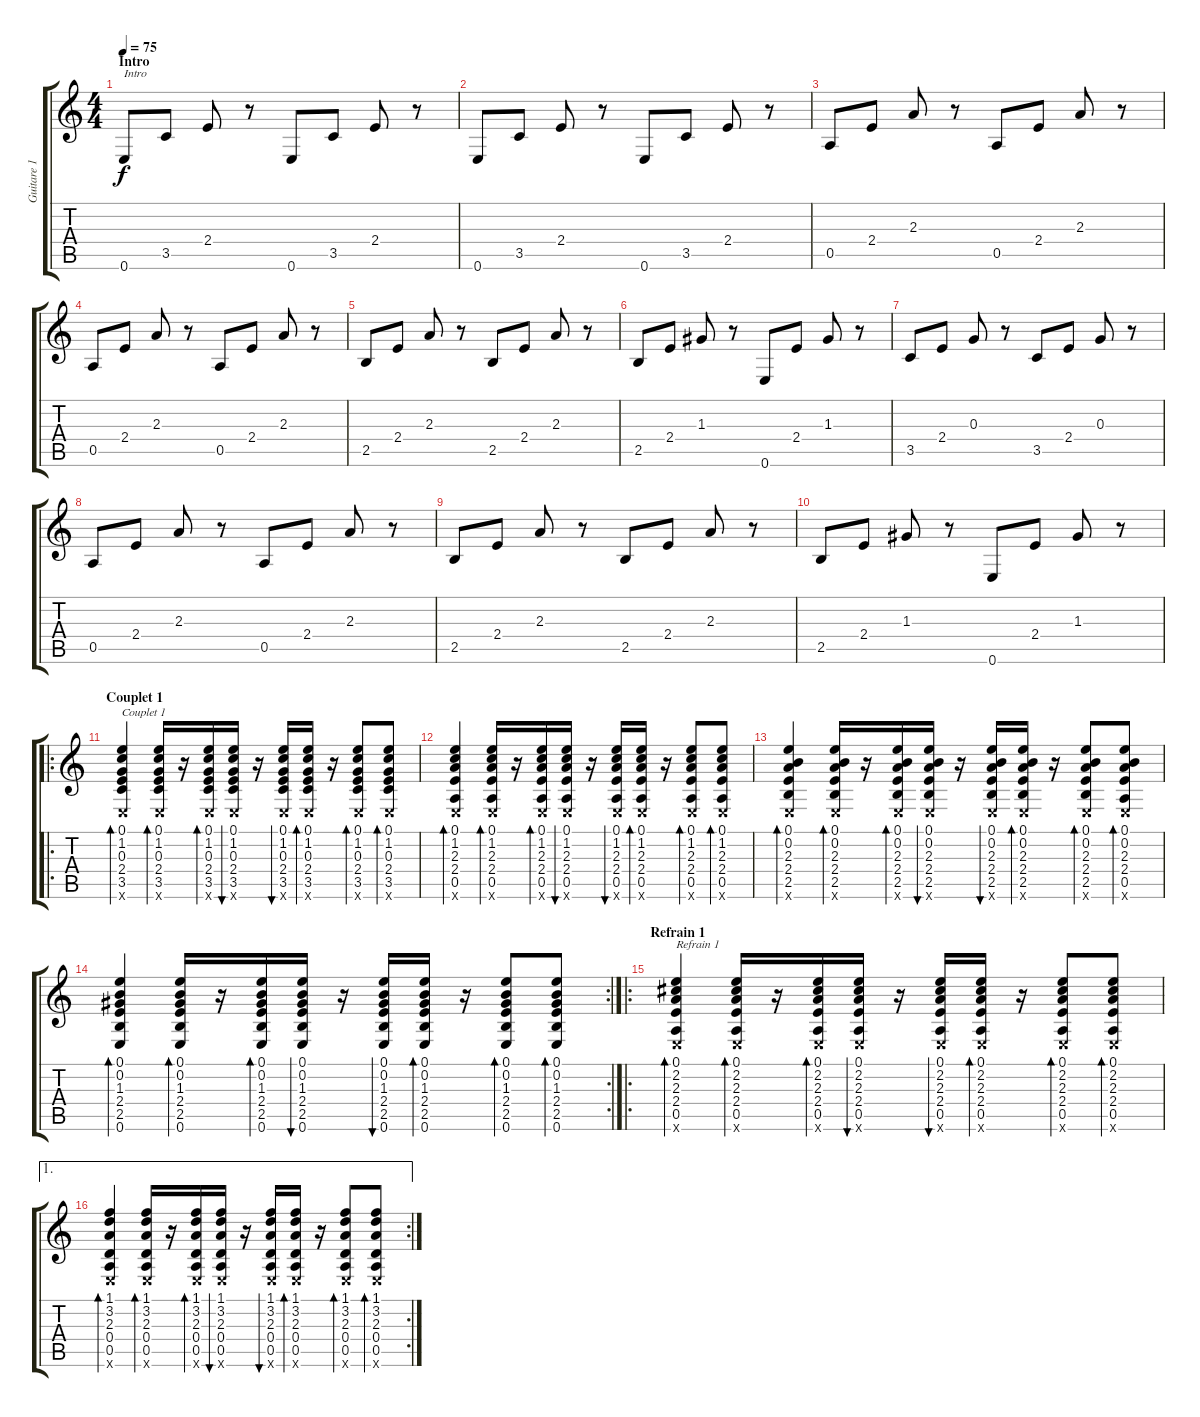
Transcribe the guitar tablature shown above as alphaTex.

\track ("Guitare 1" "Guitare 1") {instrument acousticguitarsteel}
\staff {score tabs}
\tuning (E4 B3 G3 D3 A2 E2) {hide}
\ts (4 4)
\section ("" "Intro")
\tempo 75
\clef g2
\ks c
0.6.8{txt "Intro" dy f instrument acousticguitarsteel} 3.5.8 2.4.8 r.8 0.6.8 3.5.8 2.4.8 r.8 |
0.6.8 3.5.8 2.4.8 r.8 0.6.8 3.5.8 2.4.8 r.8 |
0.5.8 2.4.8 2.3.8 r.8 0.5.8 2.4.8 2.3.8 r.8 |
0.5.8 2.4.8 2.3.8 r.8 0.5.8 2.4.8 2.3.8 r.8 |
2.5.8 2.4.8 2.3.8 r.8 2.5.8 2.4.8 2.3.8 r.8 |
2.5.8 2.4.8 1.3.8 r.8 0.6.8 2.4.8 1.3.8 r.8 |
3.5.8 2.4.8 0.3.8 r.8 3.5.8 2.4.8 0.3.8 r.8 |
0.5.8 2.4.8 2.3.8 r.8 0.5.8 2.4.8 2.3.8 r.8 |
2.5.8 2.4.8 2.3.8 r.8 2.5.8 2.4.8 2.3.8 r.8 |
2.5.8 2.4.8 1.3.8 r.8 0.6.8 2.4.8 1.3.8 r.8 |
\ro
\section ("" "Couplet 1")
(0.1 1.2 0.3 2.4 3.5 0.6{x}).4{bd 60 txt "Couplet 1"} (0.1 1.2 0.3 2.4 3.5 0.6{x}).16{bd 30} r.16 (0.1 1.2 0.3 2.4 3.5 0.6{x}).16{bd 30} (0.1 1.2 0.3 2.4 3.5 0.6{x}).16{bu 30} r.16 (0.1 1.2 0.3 2.4 3.5 0.6{x}).16{bu 30} (0.1 1.2 0.3 2.4 3.5 0.6{x}).16{bd 30} r.16 (0.1 1.2 0.3 2.4 3.5 0.6{x}).8{bd 30} (0.1 1.2 0.3 2.4 3.5 0.6{x}).8{bd 30} |
(0.1 1.2 2.3 2.4 0.5 0.6{x}).4{bd 30} (0.1 1.2 2.3 2.4 0.5 0.6{x}).16{bd 30} r.16 (0.1 1.2 2.3 2.4 0.5 0.6{x}).16{bd 30} (0.1 1.2 2.3 2.4 0.5 0.6{x}).16{bu 30} r.16 (0.1 1.2 2.3 2.4 0.5 0.6{x}).16{bu 30} (0.1 1.2 2.3 2.4 0.5 0.6{x}).16{bd 30} r.16 (0.1 1.2 2.3 2.4 0.5 0.6{x}).8{bd 30} (0.1 1.2 2.3 2.4 0.5 0.6{x}).8{bd 30} |
(0.1 0.2 2.3 2.4 2.5 0.6{x}).4{bd 30} (0.1 0.2 2.3 2.4 2.5 0.6{x}).16{bd 30} r.16 (0.1 0.2 2.3 2.4 2.5 0.6{x}).16{bd 30} (0.1 0.2 2.3 2.4 2.5 0.6{x}).16{bu 30} r.16 (0.1 0.2 2.3 2.4 2.5 0.6{x}).16{bu 30} (0.1 0.2 2.3 2.4 2.5 0.6{x}).16{bd 30} r.16 (0.1 0.2 2.3 2.4 2.5 0.6{x}).8{bd 30} (0.1 0.2 2.3 2.4 0.5 0.6{x}).8{bd 30} |
\rc 2
(0.1 0.2 1.3 2.4 2.5 0.6).4{bd 30} (0.1 0.2 1.3 2.4 2.5 0.6).16{bd 30} r.16 (0.1 0.2 1.3 2.4 2.5 0.6).16{bd 30} (0.1 0.2 1.3 2.4 2.5 0.6).16{bu 30} r.16 (0.1 0.2 1.3 2.4 2.5 0.6).16{bu 30} (0.1 0.2 1.3 2.4 2.5 0.6).16{bd 30} r.16 (0.1 0.2 1.3 2.4 2.5 0.6).8{bd 30} (0.1 0.2 1.3 2.4 2.5 0.6).8{bd 30} |
\ro
\section ("" "Refrain 1")
(0.1 2.2 2.3 2.4 0.5 0.6{x}).4{bd 30 txt "Refrain 1"} (0.1 2.2 2.3 2.4 0.5 0.6{x}).16{bd 30} r.16 (0.1 2.2 2.3 2.4 0.5 0.6{x}).16{bd 30} (0.1 2.2 2.3 2.4 0.5 0.6{x}).16{bu 30} r.16 (0.1 2.2 2.3 2.4 0.5 0.6{x}).16{bu 30} (0.1 2.2 2.3 2.4 0.5 0.6{x}).16{bd 30} r.16 (0.1 2.2 2.3 2.4 0.5 0.6{x}).8{bd 30} (0.1 2.2 2.3 2.4 0.5 0.6{x}).8{bd 30} |
\ae 1
\rc 2
(1.1 3.2 2.3 0.4 0.5 0.6{x}).4{bd 30} (1.1 3.2 2.3 0.4 0.5 0.6{x}).16{bd 30} r.16 (1.1 3.2 2.3 0.4 0.5 0.6{x}).16{bd 30} (1.1 3.2 2.3 0.4 0.5 0.6{x}).16{bu 30} r.16 (1.1 3.2 2.3 0.4 0.5 0.6{x}).16{bu 30} (1.1 3.2 2.3 0.4 0.5 0.6{x}).16{bd 30} r.16 (1.1 3.2 2.3 0.4 0.5 0.6{x}).8{bd 30} (1.1 3.2 2.3 0.4 0.5 0.6{x}).8{bd 30}
